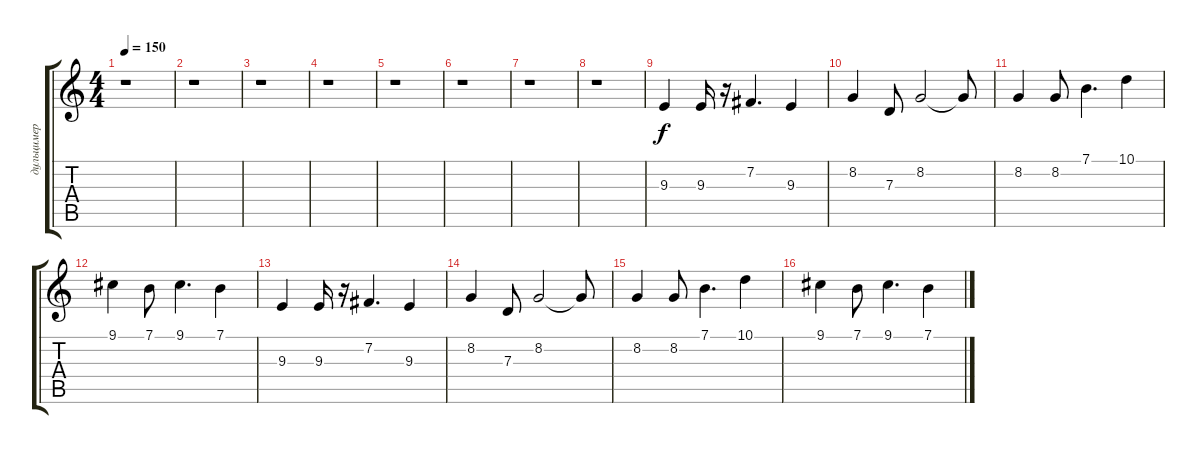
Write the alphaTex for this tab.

\track ("дульцимер" "дульцимер") {instrument dulcimer}
\staff {score tabs}
\tuning (E4 B3 G3 D3 A2 E2) {hide}
\ts (4 4)
\tempo 150
\clef g2
\ks c
r.1{dy f} |
r.1 |
r.1 |
r.1 |
r.1 |
r.1 |
r.1 |
r.1 |
9.3.4 9.3.16 r.16 7.2.4{d} 9.3.4 |
8.2.4 7.3.8 8.2.2 8.2{t}.8 |
8.2.4 8.2.8 7.1.4{d} 10.1.4 |
9.1.4 7.1.8 9.1.4{d} 7.1.4 |
9.3.4 9.3.16 r.16 7.2.4{d} 9.3.4 |
8.2.4 7.3.8 8.2.2 8.2{t}.8 |
8.2.4 8.2.8 7.1.4{d} 10.1.4 |
9.1.4 7.1.8 9.1.4{d} 7.1.4
